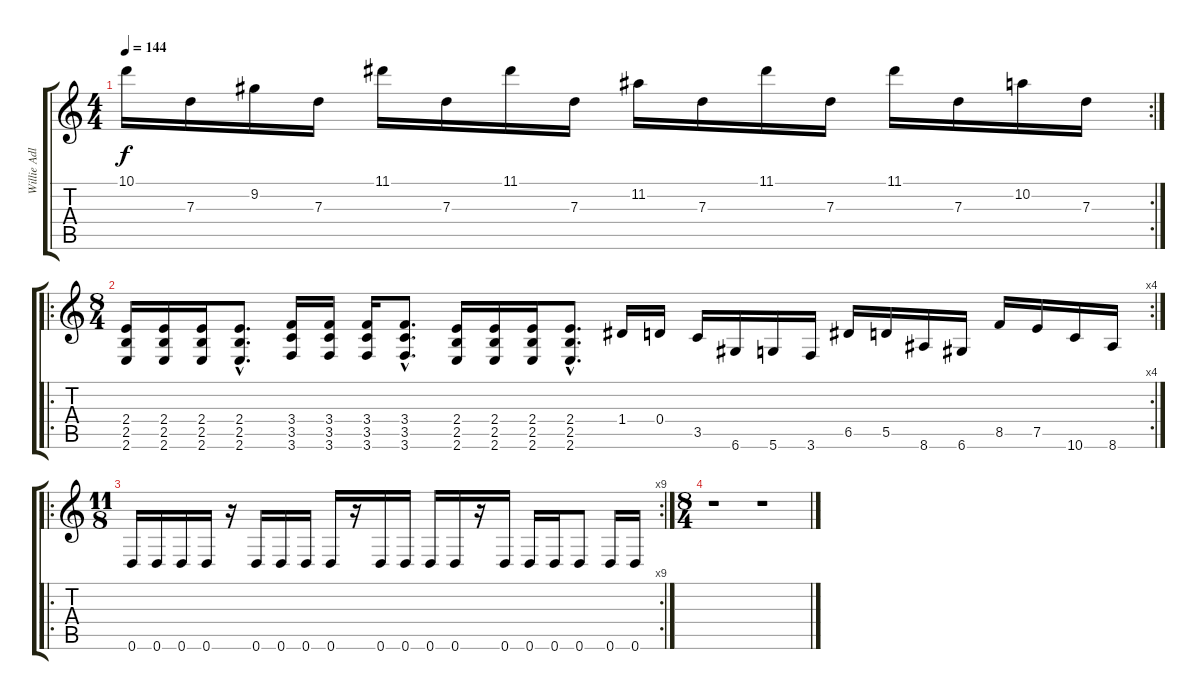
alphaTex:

\track ("Willie Adler" "Willie Adl") {instrument acousticguitarnylon}
\staff {score tabs}
\tuning (E4 B3 G3 D3 A2 D2) {hide}
\rc 2
\ts (4 4)
\tempo 144
\clef g2
\ks c
10.1.16{dy f} 7.3.16 9.2.16 7.3.16 11.1.16 7.3.16 11.1.16 7.3.16 11.2.16 7.3.16 11.1.16 7.3.16 11.1.16 7.3.16 10.2.16 7.3.16 |
\ro
\rc 4
\ts (8 4)
(2.4 2.5 2.6).16 (2.4 2.5 2.6).16 (2.4 2.5 2.6).16 (2.4{hac} 2.5{hac} 2.6{hac}).8{d} (3.4 3.5 3.6).16 (3.4 3.5 3.6).16 (3.4 3.5 3.6).16 (3.4{hac} 3.5{hac} 3.6{hac}).8{d} (2.4 2.5 2.6).16 (2.4 2.5 2.6).16 (2.4 2.5 2.6).16 (2.4{hac} 2.5{hac} 2.6{hac}).8{d} 1.4.16 0.4.16 3.5.16 6.6.16 5.6.16 3.6.16 6.5.16 5.5.16 8.6.16 6.6.16 8.5.16 7.5.16 10.6.16 8.6.16 |
\ro
\rc 9
\ts (11 8)
0.6.16{balance 11} 0.6.16 0.6.16 0.6.16 r.16 0.6.16 0.6.16 0.6.16 0.6.16 r.16 0.6.16 0.6.16 0.6.16 0.6.16 r.16 0.6.16 0.6.16 0.6.16 0.6.8 0.6.16 0.6.16 |
\ts (8 4)
r.1 r.1
